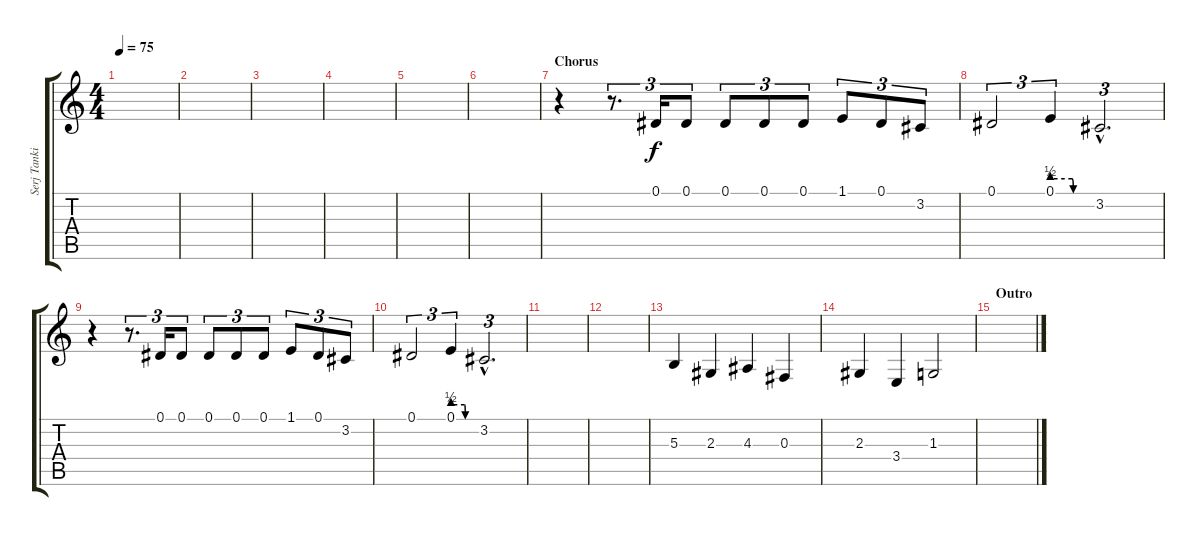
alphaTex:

\track ("Serj Tankian (Vocals)" "Serj Tanki") {instrument trumpet}
\staff {score tabs}
\tuning (Eb4 Bb3 Gb3 Db3 Ab2 Eb2) {hide}
\ts (4 4)
\tempo 75
\clef g2
\ks c
|
|
|
|
|
|
\section ("" "Chorus")
r.4{volume 13} r.8{d tu (3 2)} 0.1.16{tu (3 2)} 0.1.8{tu (3 2)} 0.1.8{tu (3 2)} 0.1.8{tu (3 2)} 0.1.8{tu (3 2)} 1.1.8{tu (3 2)} 0.1.8{tu (3 2)} 3.2.8{tu (3 2)} |
0.1.2{tu (3 2)} 0.1{be (custom 0 2 30 2 32 0 60 0)}.4{tu (3 2)} 3.2{hac}.2{d tu (3 2)} |
r.4 r.8{d tu (3 2)} 0.1.16{tu (3 2)} 0.1.8{tu (3 2)} 0.1.8{tu (3 2)} 0.1.8{tu (3 2)} 0.1.8{tu (3 2)} 1.1.8{tu (3 2)} 0.1.8{tu (3 2)} 3.2.8{tu (3 2)} |
0.1.2{tu (3 2)} 0.1{be (custom 0 2 30 2 32 0 60 0)}.4{tu (3 2)} 3.2{hac}.2{d tu (3 2)} |
|
|
5.3.4 2.3.4 4.3.4 0.3.4 |
2.3.4 3.4.4 1.3.2 |
\section ("" "Outro")
